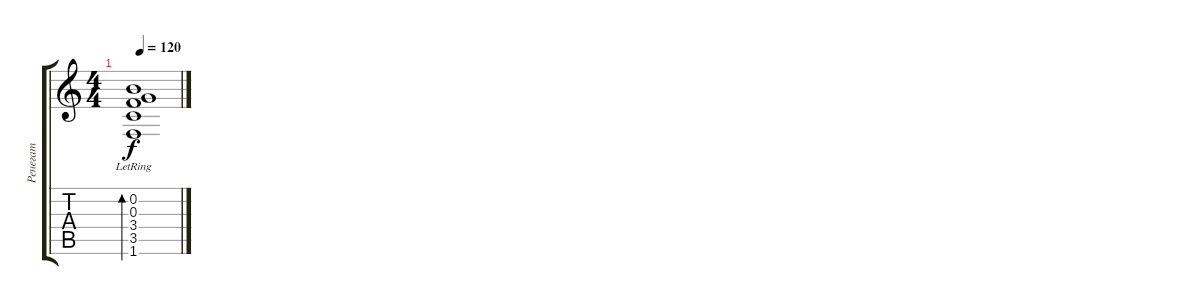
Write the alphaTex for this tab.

\track ("Ренегат" "Ренегат") {instrument overdrivenguitar}
\staff {score tabs}
\tuning (E4 B3 G3 D3 A2 E2) {hide}
\ts (4 4)
\tempo 120
\clef g2
\ks c
(0.2 0.3 3.4 3.5 1.6{lr}).1{bd 480 dy f}
